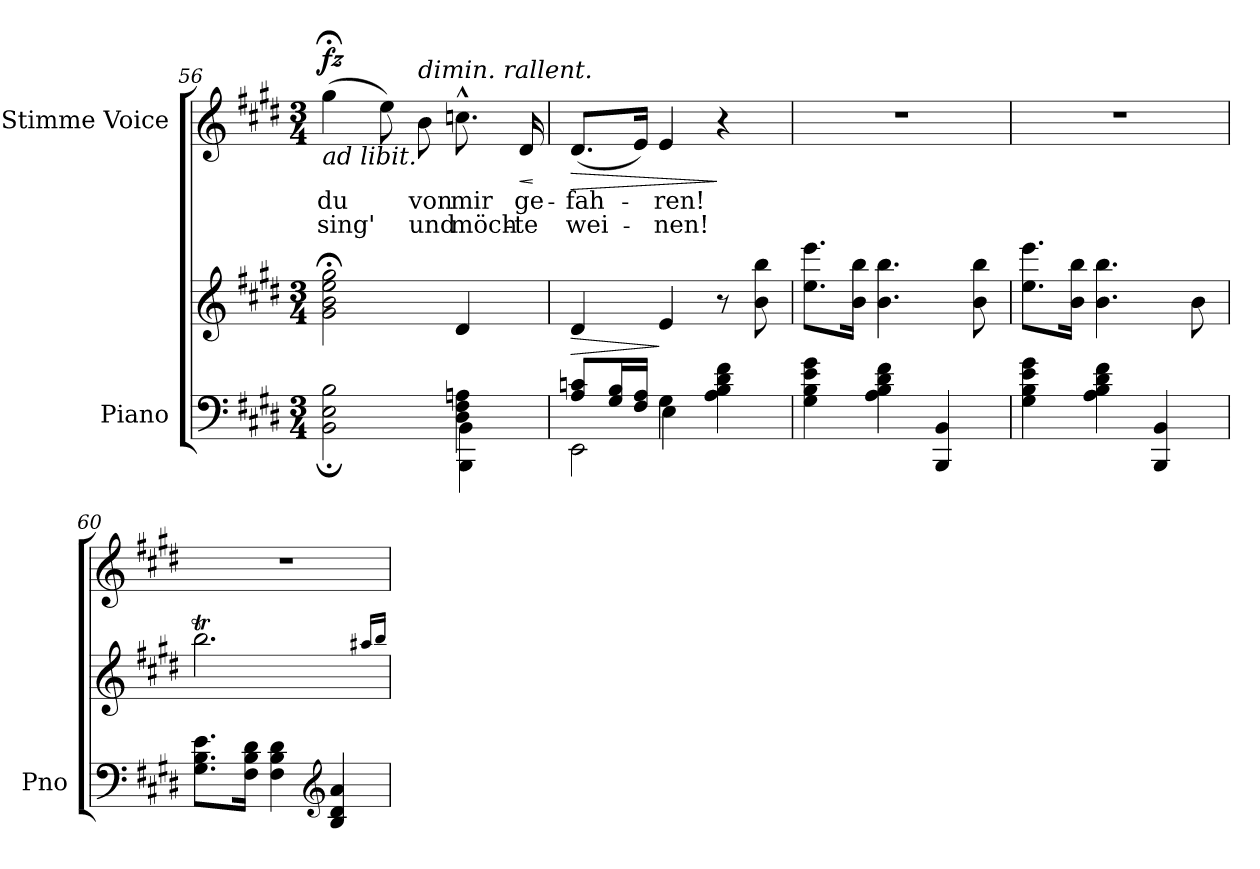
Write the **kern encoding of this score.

**kern	**kern	**dynam	**kern	**text	**text	**dynam
*part2	*part2	*part2	*part1	*part1	*part1	*part1
*staff3	*staff2	*staff2/3	*staff1	*staff1	*staff1	*staff1
*I"Piano	*	*	*I"Stimme Voice	*	*	*
*I'Pno	*	*	*	*	*	*
*clefF4	*clefG2	*	*clefG2	*	*	*
*k[f#c#g#d#]	*k[f#c#g#d#]	*	*k[f#c#g#d#]	*	*	*
*M3/4	*M3/4	*	*M3/4	*	*	*
=56	=56	=56	=56	=56	=56	=56
*^	*	*	*	*	*	*
!	!	!	!	!LO:TX:b:i:t=ad libit.	!	!	!
!	!	!	!	!	!LO:LY:b	!LO:LY:b	!LO:DY:a
2ryy	2BB\;< 2E\;< 2B\;<	2g#\;< 2b\;< 2ee\;< 2gg#\;<	.	(4gg#;<\	du	sing'	fz
.	.	.	.	8ee\)	.	.	.
!	!	!	!	!LO:TX:a:i:t=dimin. rallent.	!	!	!
!	!	!	!	!	!LO:LY:b	!LO:LY:b	!
.	.	.	.	8b\	von	und	.
!	!	!	!	!	!LO:LY:b	!LO:LY:b	!
4D#\ 4F#\ 4An\	4BBB\ 4BB\	4d#/	.	8.ccn^^\	mir	möch-	.
!	!	!	!	!	!LO:LY:b	!LO:LY:b	!LO:HP:b
.	.	.	.	16d#/	ge-	-te	<
*v	*v	*	*	*	*	*	*
.	.	.	.	.	.	[
=57	=57	=57	=57	=57	=57	=57
*^	*	*	*	*	*	*
*	*^	*	*	*	*	*	*
!	!	!	!	!LO:HP:b	!	!LO:LY:b	!LO:LY:b	!LO:HP:b
8A/ 8cn/L	4ryy	2EE\	4d#/	>	(8.d#/L	-fah-	wei-	>
16G#/ 16B/L	.	.	.	.	.	.	.	.
16F#/ 16A/JJ	.	.	.	.	16e/Jk)	.	.	.
!	!	!	!	!	!	!LO:LY:b	!LO:LY:b	!
4G#\	4E\	.	4e/	]	4e/	-ren!	-nen!	.
4ryy	4A\ 4B\ 4d#\ 4f#\	4ryy	8r	.	4r	.	.	]
.	.	.	8b\ 8bb\	.	.	.	.	.
*v	*v	*v	*	*	*	*	*	*
!!LO:LB:g=z
=58	=58	=58	=58	=58	=58	=58
4G#\ 4B\ 4e\ 4g#\	8.ee\ 8.eee\L	.	2.r	.	.	.
.	16b\ 16bb\Jk	.	.	.	.	.
4A\ 4B\ 4d#\ 4f#\	4.b\ 4.bb\	.	.	.	.	.
4BBB/ 4BB/	.	.	.	.	.	.
.	8b\ 8bb\	.	.	.	.	.
=59	=59	=59	=59	=59	=59	=59
4G#\ 4B\ 4e\ 4g#\	8.ee\ 8.eee\L	.	2.r	.	.	.
.	16b\ 16bb\Jk	.	.	.	.	.
4A\ 4B\ 4d#\ 4f#\	4.b\ 4.bb\	.	.	.	.	.
4BBB/ 4BB/	.	.	.	.	.	.
.	8b\	.	.	.	.	.
=60	=60	=60	=60	=60	=60	=60
8.G#\ 8.B\ 8.e\L	2.bbT\	.	2.r	.	.	.
16F#\ 16B\ 16d#\Jk	.	.	.	.	.	.
4F#\ 4B\ 4d#\	.	.	.	.	.	.
*clefG2	*	*	*	*	*	*
4B/ 4d#/ 4a/	.	.	.	.	.	.
.	16qaa#X/LL	.	.	.	.	.
.	16qbb/JJ	.	.	.	.	.
=	=	=	=	=	=	=
*-	*-	*-	*-	*-	*-	*-
